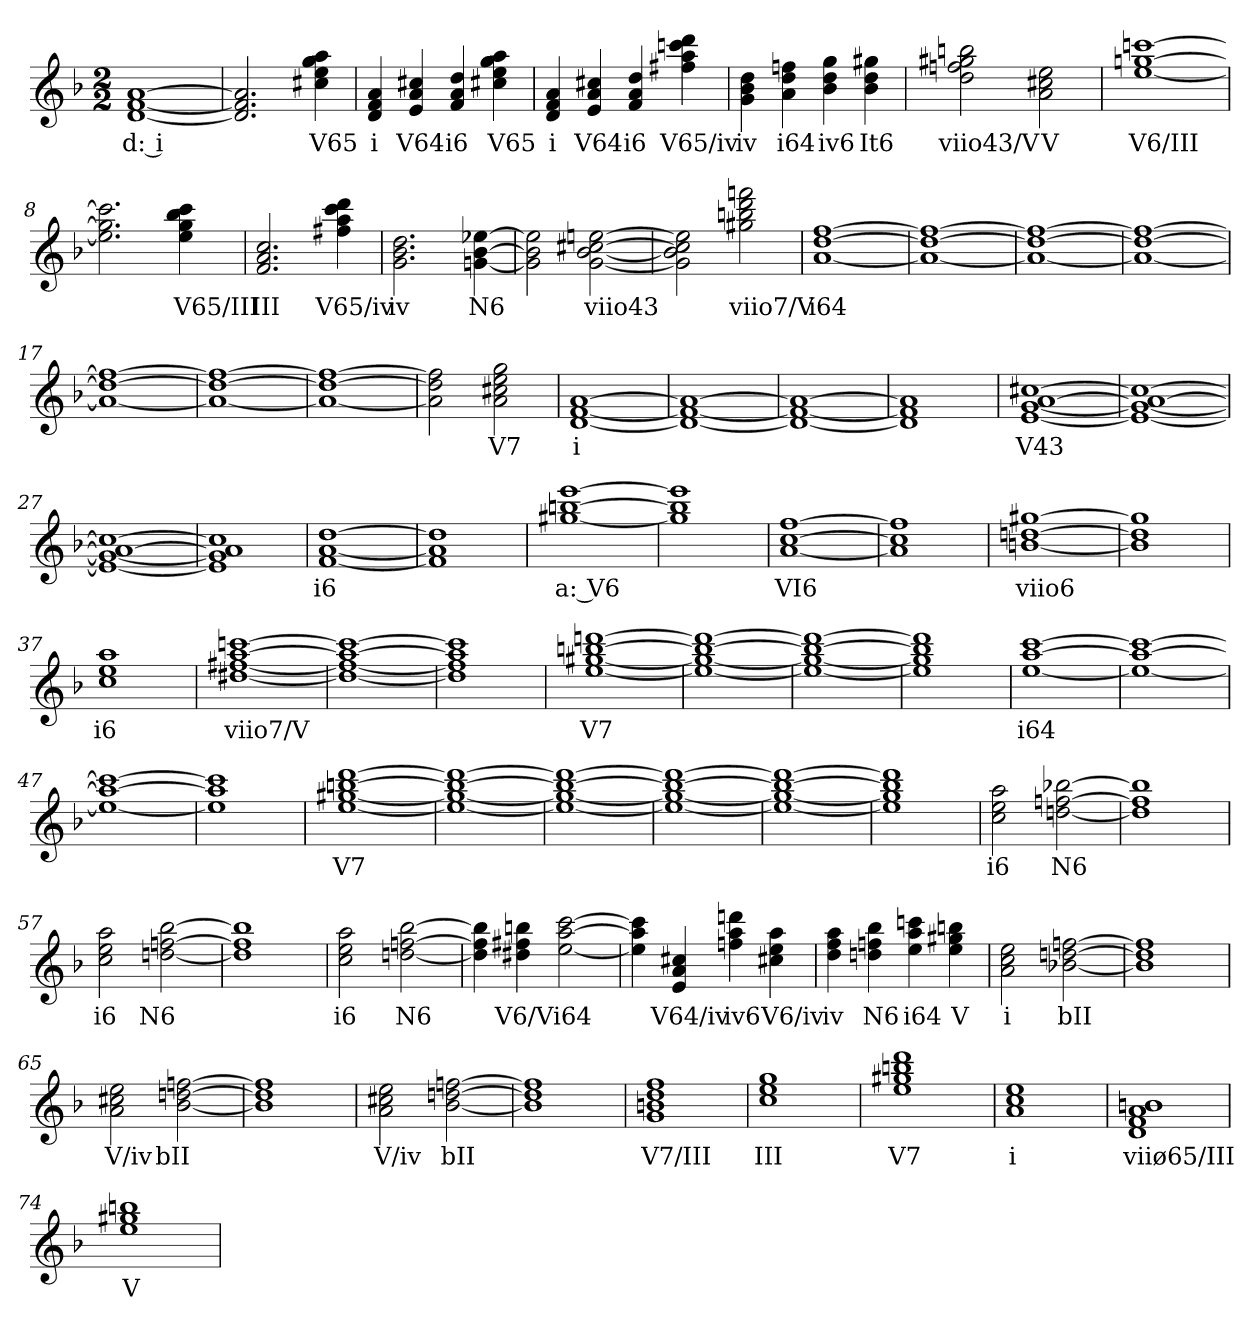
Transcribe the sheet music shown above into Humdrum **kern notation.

**kern	**text
*part1	*part1
*staff1	*staff1
*k[b-]	*
*d:	*
*M2/2	*
=1	=1
[1d [1f [1a	d: i
=2	=2
2.d] 2.f] 2.a]	.
4cc#X 4ee 4gg 4aa	V65
=3	=3
4d 4f 4a	i
4e 4a 4cc#X	V64
4f 4a 4dd	i6
4cc#X 4ee 4gg 4aa	V65
=4	=4
4d 4f 4a	i
4e 4a 4cc#X	V64
4f 4a 4dd	i6
4ff#X 4aa 4cccn 4ddd	V65/iv
=5	=5
4g 4b- 4dd	iv
4a 4dd 4ffn	i64
4b- 4dd 4gg	iv6
4b- 4dd 4gg#X	It6
=6	=6
2dd 2ffn 2gg#X 2bbn	viio43/V
2a 2cc#X 2ee	V
=7	=7
[1ee [1ggn [1cccn	V6/III
=8	=8
2.ee] 2.gg] 2.ccc]	.
4ee 4gg 4bb- 4ccc	V65/III
=9	=9
2.f 2.a 2.cc	III
4ff#X 4aa 4ccc 4ddd	V65/iv
=10	=10
2.g 2.b- 2.dd	iv
[4gn [4b- [4ee-X	N6
=11	=11
2g] 2b-] 2ee-]	.
[2g [2b- [2cc#X [2een	viio43
=12	=12
2g] 2b-] 2cc#] 2ee]	.
2gg#X 2bbn 2ddd 2fffn	viio7/V
=13	=13
[1a [1dd [1ff	i64
=14	=14
1a_ 1dd_ 1ff_	.
=15	=15
1a_ 1dd_ 1ff_	.
=16	=16
1a_ 1dd_ 1ff_	.
=17	=17
1a_ 1dd_ 1ff_	.
=18	=18
1a_ 1dd_ 1ff_	.
=19	=19
1a_ 1dd_ 1ff_	.
=20	=20
2a] 2dd] 2ff]	.
2a 2cc#X 2ee 2gg	V7
=21	=21
[1d [1f [1a	i
=22	=22
1d_ 1f_ 1a_	.
=23	=23
1d_ 1f_ 1a_	.
=24	=24
1d] 1f] 1a]	.
=25	=25
[1e [1g [1a [1cc#X	V43
=26	=26
1e_ 1g_ 1a_ 1cc#_	.
=27	=27
1e_ 1g_ 1a_ 1cc#_	.
=28	=28
1e] 1g] 1a] 1cc#]	.
=29	=29
[1f [1a [1dd	i6
=30	=30
1f] 1a] 1dd]	.
=31	=31
[1gg#X [1bbn [1eee	a: V6
=32	=32
1gg#] 1bb] 1eee]	.
=33	=33
[1a [1cc [1ff	VI6
=34	=34
1a] 1cc] 1ff]	.
=35	=35
[1bn [1ddn [1gg#X	viio6
=36	=36
1b] 1dd] 1gg#]	.
=37	=37
1cc 1ee 1aa	i6
=38	=38
[1dd#X [1ff#X [1aa [1cccn	viio7/V
=39	=39
1dd#_ 1ff#_ 1aa_ 1ccc_	.
=40	=40
1dd#] 1ff#] 1aa] 1ccc]	.
=41	=41
[1ee [1gg#X [1bbn [1dddn	V7
=42	=42
1ee_ 1gg#_ 1bb_ 1ddd_	.
=43	=43
1ee_ 1gg#_ 1bb_ 1ddd_	.
=44	=44
1ee] 1gg#] 1bb] 1ddd]	.
=45	=45
[1ee [1aa [1ccc	i64
=46	=46
1ee_ 1aa_ 1ccc_	.
=47	=47
1ee_ 1aa_ 1ccc_	.
=48	=48
1ee] 1aa] 1ccc]	.
=49	=49
[1ee [1gg#X [1bbn [1ddd	V7
=50	=50
1ee_ 1gg#_ 1bb_ 1ddd_	.
=51	=51
1ee_ 1gg#_ 1bb_ 1ddd_	.
=52	=52
1ee_ 1gg#_ 1bb_ 1ddd_	.
=53	=53
1ee_ 1gg#_ 1bb_ 1ddd_	.
=54	=54
1ee] 1gg#] 1bb] 1ddd]	.
=55	=55
2cc 2ee 2aa	i6
[2ddn [2ffn [2bb-X	N6
=56	=56
1dd] 1ff] 1bb-]	.
=57	=57
2cc 2ee 2aa	i6
[2ddn [2ffn [2bb-	N6
=58	=58
1dd] 1ff] 1bb-]	.
=59	=59
2cc 2ee 2aa	i6
[2ddn [2ffn [2bb-	N6
=60	=60
4dd] 4ff] 4bb-]	.
4dd#X 4ff#X 4bbn	V6/V
[2ee [2aa [2ccc	i64
=61	=61
4ee] 4aa] 4ccc]	.
4e 4a 4cc#X	V64/iv
4ffn 4aa 4dddn	iv6
4cc#X 4ee 4aa	V6/iv
=62	=62
4dd 4ff 4aa	iv
4ddn 4ffn 4bb-	N6
4ee 4aa 4cccn	i64
4ee 4gg#X 4bbn	V
=63	=63
2a 2cc 2ee	i
[2b-X [2ddn [2ffn	bII
=64	=64
1b-] 1dd] 1ff]	.
=65	=65
2a 2cc#X 2ee	V/iv
[2b- [2ddn [2ffn	bII
=66	=66
1b-] 1dd] 1ff]	.
=67	=67
2a 2cc#X 2ee	V/iv
[2b- [2ddn [2ffn	bII
=68	=68
1b-] 1dd] 1ff]	.
=69	=69
1g 1bn 1dd 1ff	V7/III
=70	=70
1cc 1ee 1gg	III
=71	=71
1ee 1gg#X 1bbn 1ddd	V7
=72	=72
1a 1cc 1ee	i
=73	=73
1d 1f 1a 1bn	viiø65/III
=74	=74
1ee 1gg#X 1bbn	V
=	=
*-	*-
